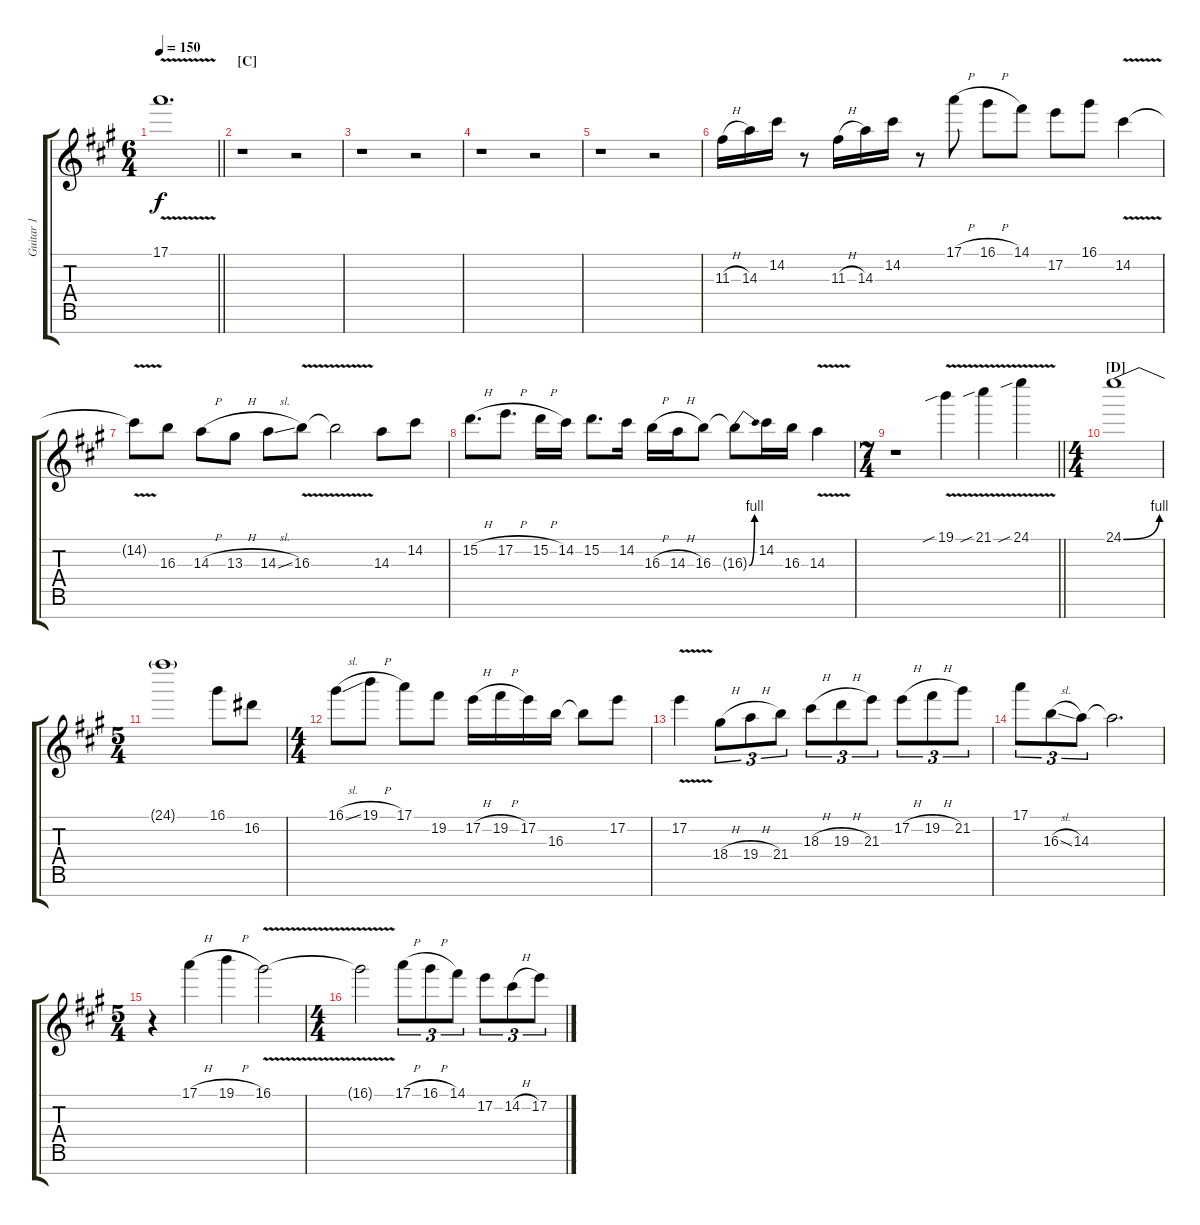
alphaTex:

\track ("Guitar 1" "Guitar 1") {instrument overdrivenguitar}
\staff {score tabs}
\tuning (E4 B3 G3 D3 A2 E2 B1) {hide}
\ts (6 4)
\tempo 150
\clef g2
\barLineRight lightlight
\ks f#minor
17.1{v}.1{d dy f} |
\section ("" "[C]")
r.1 r.2 |
r.1 r.2 |
r.1 r.2 |
r.1 r.2 |
11.3{h}.16 14.3.16 14.2.16 r.8 11.3{h}.16 14.3.16 14.2.16 r.8 17.1{h}.8 16.1{h}.8 14.1.8 17.2.8 16.1.8 14.2{v}.4 |
14.2{t}.8 16.3.8 14.3{h}.8 13.3{h}.8 14.3{sl}.8 16.3{v}.8 16.3{t}.2 14.3.8 14.2.8 |
15.2{h}.8{d} 17.2{h}.8{d} 15.2{h}.16 14.2.16 15.2.8{d} 14.2.16 16.3{h}.16 14.3{h}.16 16.3.8 16.3{be (bend 0 0 60 4) t}.8 14.2.16 16.3.16 14.3{v}.4 |
\ts (7 4)
\barLineRight lightlight
r.1 19.1{v sib}.4 21.1{v sib}.4 24.1{v sib}.4 |
\ts (4 4)
\section ("" "[D]")
24.1{be (bend 0 0 60 4)}.1{volume 0} |
\ts (5 4)
24.1{t}.1 16.1.8{volume 16} 16.2.8 |
\ts (4 4)
16.1{sl}.8 19.1{h}.8 17.1.8 19.2.8 17.2{h}.16 19.2{h}.16 17.2.16 16.3.16 16.3{t}.8 17.2.8 |
17.2{v}.4 18.4{h}.8{tu (3 2)} 19.4{h}.8{tu (3 2)} 21.4.8{tu (3 2)} 18.3{h}.8{tu (3 2)} 19.3{h}.8{tu (3 2)} 21.3.8{tu (3 2)} 17.2{h}.8{tu (3 2)} 19.2{h}.8{tu (3 2)} 21.2.8{tu (3 2)} |
17.1.8{tu (3 2)} 16.3{sl}.8{tu (3 2)} 14.3.8{tu (3 2)} 14.3{t}.2{d volume 0} |
\ts (5 4)
r.4{volume 16} 17.1{h}.4 19.1{h}.4 16.1{v}.2 |
\ts (4 4)
16.1{t}.2 17.1{h}.8{tu (3 2)} 16.1{h}.8{tu (3 2)} 14.1.8{tu (3 2)} 17.2.8{tu (3 2)} 14.2{h}.8{tu (3 2)} 17.2.8{tu (3 2)}
